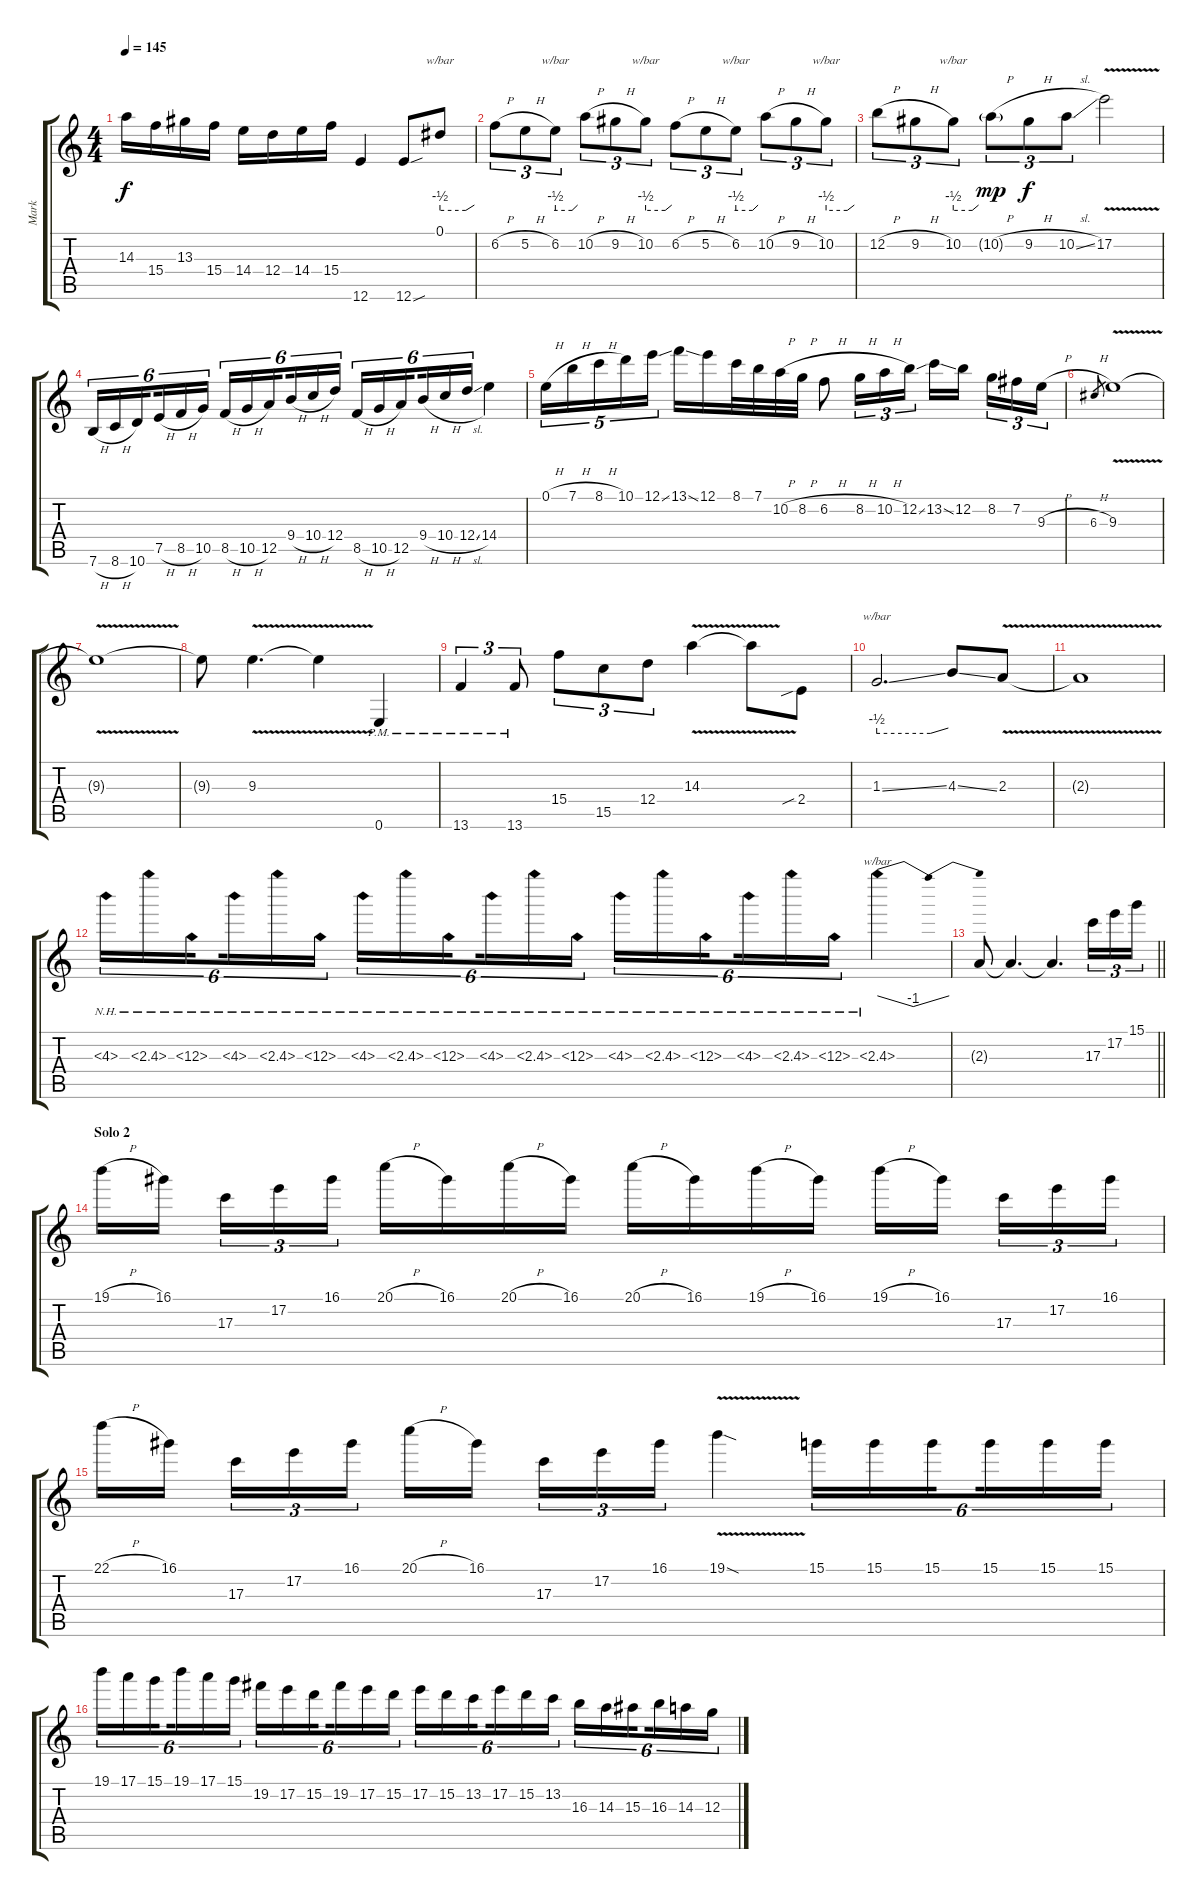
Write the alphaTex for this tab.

\track ("Mark" "Mark") {instrument distortionguitar}
\staff {score tabs}
\tuning (E4 B3 G3 D3 A2 E2) {hide}
\ts (4 4)
\tempo 145
\clef g2
\ks c
14.3.16{dy f} 15.4.16 13.3.16 15.4.16 14.4.16 12.4.16 14.4.16 15.4.16 12.6.4 12.6{sou}.8 0.1.8{tbe (custom default 0 -2 45 -2 60 0)} |
6.2{h}.8{tu (3 2)} 5.2{h}.8{tu (3 2)} 6.2.8{tu (3 2) tbe (custom default 0 -2 45 -2 60 0)} 10.2{h}.8{tu (3 2)} 9.2{h}.8{tu (3 2)} 10.2.8{tu (3 2) tbe (custom default 0 -2 45 -2 60 0)} 6.2{h}.8{tu (3 2)} 5.2{h}.8{tu (3 2)} 6.2.8{tu (3 2) tbe (custom default 0 -2 45 -2 60 0)} 10.2{h}.8{tu (3 2)} 9.2{h}.8{tu (3 2)} 10.2.8{tu (3 2) tbe (custom default 0 -2 45 -2 60 0)} |
12.2{h}.8{tu (3 2)} 9.2{h}.8{tu (3 2)} 10.2.8{tu (3 2) tbe (custom default 0 -2 45 -2 60 0)} 10.2{h g}.8{tu (3 2) dy mp} 9.2{h}.8{tu (3 2) dy f} 10.2{sl}.8{tu (3 2)} 17.2{v}.2 |
7.6{h}.16{tu (6 4)} 8.6{h}.16{tu (6 4)} 10.6.16{tu (6 4) beam splitsecondary} 7.5{h}.16{tu (6 4)} 8.5{h}.16{tu (6 4)} 10.5.16{tu (6 4)} 8.5{h}.16{tu (6 4)} 10.5{h}.16{tu (6 4)} 12.5.16{tu (6 4) beam splitsecondary} 9.4{h}.16{tu (6 4)} 10.4{h}.16{tu (6 4)} 12.4.16{tu (6 4)} 8.5{h}.16{tu (6 4)} 10.5{h}.16{tu (6 4)} 12.5.16{tu (6 4) beam splitsecondary} 9.4{h}.16{tu (6 4)} 10.4{h}.16{tu (6 4)} 12.4{sl}.16{tu (6 4)} 14.4.4 |
0.1{h}.16{tu (5 4)} 7.1{h}.16{tu (5 4)} 8.1{h}.16{tu (5 4)} 10.1.16{tu (5 4)} 12.1{ss}.16{tu (5 4)} 13.1{ss}.16 12.1.16 8.1.32 7.1.32 10.2{h}.32 8.2{h}.32 6.2{h}.8 8.2{h}.16{tu (3 2)} 10.2{h}.16{tu (3 2)} 12.2{ss}.16{tu (3 2)} 13.2{ss}.16 12.2.16{beam splitsecondary} 8.2.16{tu (3 2)} 7.2.16{tu (3 2)} 9.3{h}.16{tu (3 2)} |
6.3{h}.8{gr} 9.3{v}.1 |
9.3{t}.1 |
9.3{t}.8 9.3{v}.4{d} 9.3{t}.4 0.6{pm}.4 |
13.6{pm}.4{tu (3 2)} 13.6{pm}.8{tu (3 2)} 15.4.8{tu (3 2)} 15.5.8{tu (3 2)} 12.4.8{tu (3 2)} 14.3{v}.4 14.3{t}.8 2.4{sib}.8 |
1.3{ss}.2{d tbe (custom default 0 -2 45 -2 60 0)} 4.3{ss}.8 2.3{v}.8 |
2.3{t}.1 |
4.3{nh}.16{tu (6 4)} 2.3{nh}.16{tu (6 4)} 1.3{nh}.16{tu (6 4) beam splitsecondary} 4.3{nh}.16{tu (6 4)} 2.3{nh}.16{tu (6 4)} 1.3{nh}.16{tu (6 4)} 4.3{nh}.16{tu (6 4)} 2.3{nh}.16{tu (6 4)} 1.3{nh}.16{tu (6 4) beam splitsecondary} 4.3{nh}.16{tu (6 4)} 2.3{nh}.16{tu (6 4)} 1.3{nh}.16{tu (6 4)} 4.3{nh}.16{tu (6 4)} 2.3{nh}.16{tu (6 4)} 1.3{nh}.16{tu (6 4) beam splitsecondary} 4.3{nh}.16{tu (6 4)} 2.3{nh}.16{tu (6 4)} 1.3{nh}.16{tu (6 4)} 2.3{nh}.4{tbe (dip default 0 0 30 -4 60 0)} |
\barLineRight lightlight
2.3{t}.8 2.3{t}.4{d} 2.3{t}.4{d} 17.3.16{tu (3 2)} 17.2.16{tu (3 2)} 15.1.16{tu (3 2)} |
\section ("" "Solo 2")
19.1{h}.16 16.1.16{beam splitsecondary} 17.3.16{tu (3 2)} 17.2.16{tu (3 2)} 16.1.16{tu (3 2)} 20.1{h}.16 16.1.16 20.1{h}.16 16.1.16 20.1{h}.16 16.1.16 19.1{h}.16 16.1.16 19.1{h}.16 16.1.16{beam splitsecondary} 17.3.16{tu (3 2)} 17.2.16{tu (3 2)} 16.1.16{tu (3 2)} |
22.1{h}.16 16.1.16{beam splitsecondary} 17.3.16{tu (3 2)} 17.2.16{tu (3 2)} 16.1.16{tu (3 2)} 20.1{h}.16 16.1.16{beam splitsecondary} 17.3.16{tu (3 2)} 17.2.16{tu (3 2)} 16.1.16{tu (3 2)} 19.1{v sod}.4 15.1.16{tu (6 4)} 15.1.16{tu (6 4)} 15.1.16{tu (6 4) beam splitsecondary} 15.1.16{tu (6 4)} 15.1.16{tu (6 4)} 15.1.16{tu (6 4)} |
19.1.16{tu (6 4)} 17.1.16{tu (6 4)} 15.1.16{tu (6 4) beam splitsecondary} 19.1.16{tu (6 4)} 17.1.16{tu (6 4)} 15.1.16{tu (6 4)} 19.2.16{tu (6 4)} 17.2.16{tu (6 4)} 15.2.16{tu (6 4) beam splitsecondary} 19.2.16{tu (6 4)} 17.2.16{tu (6 4)} 15.2.16{tu (6 4)} 17.2.16{tu (6 4)} 15.2.16{tu (6 4)} 13.2.16{tu (6 4) beam splitsecondary} 17.2.16{tu (6 4)} 15.2.16{tu (6 4)} 13.2.16{tu (6 4)} 16.3.16{tu (6 4)} 14.3.16{tu (6 4)} 15.3.16{tu (6 4) beam splitsecondary} 16.3.16{tu (6 4)} 14.3.16{tu (6 4)} 12.3.16{tu (6 4)}
